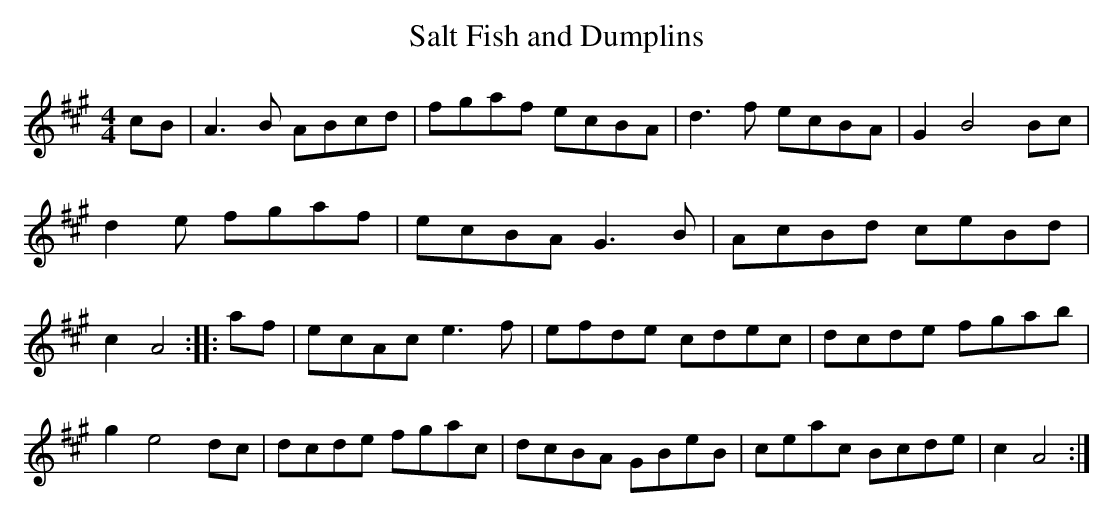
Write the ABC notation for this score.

X:1
T:Salt Fish and Dumplins
M:4/4
L:1/8
K:A
cB| A3 B ABcd| fgaf ecBA| d3 f ecBA| G2 B4 Bc| d2 e fgaf| ecBA G3 B|\
AcBd ceBd| c2 A4::af| ecAc e3 f| efde cdec| dcde fgab| g2 e4 dc| dcde fgac|\
dcBA GBeB | ceac Bcde| c2 A4:|
